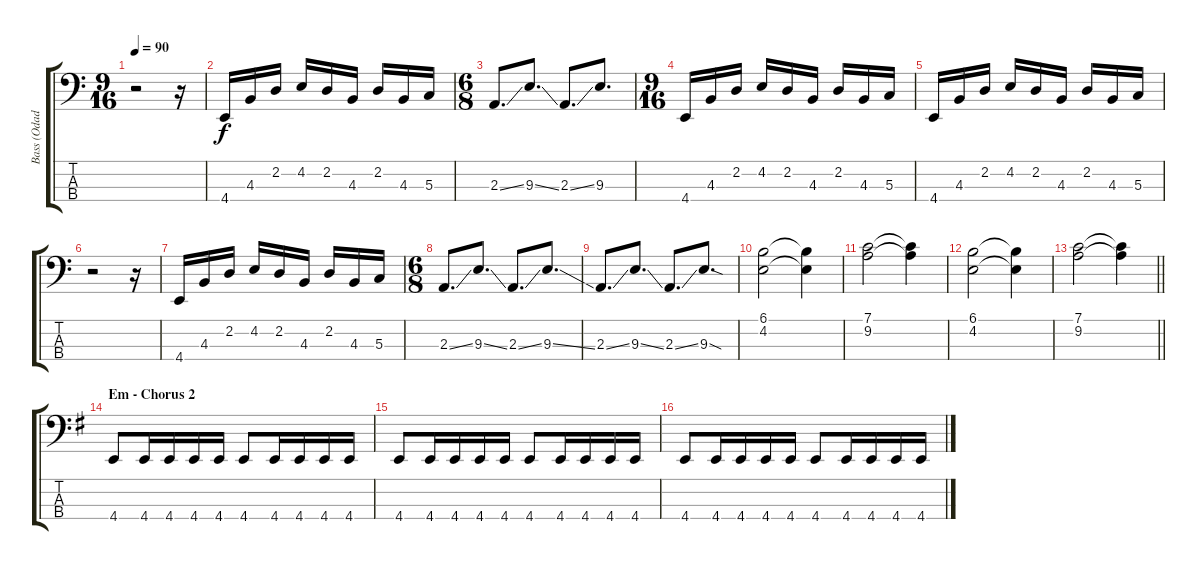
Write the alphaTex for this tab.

\track ("Bass (Odadjian)" "Bass (Odad") {instrument electricbasspick}
\staff {score tabs}
\tuning (F2 C2 G1 C1) {hide}
\ts (9 16)
\tempo 90
\clef f4
\ks aminor
r.2{dy f} r.16 |
4.4.16 4.3.16 2.2.16 4.2.16 2.2.16 4.3.16 2.2.16 4.3.16 5.3.16 |
\ts (6 8)
2.3{ss}.8{d} 9.3{ss}.8{d} 2.3{ss}.8{d} 9.3.8{d} |
\ts (9 16)
4.4.16 4.3.16 2.2.16 4.2.16 2.2.16 4.3.16 2.2.16 4.3.16 5.3.16 |
4.4.16 4.3.16 2.2.16 4.2.16 2.2.16 4.3.16 2.2.16 4.3.16 5.3.16 |
r.2 r.16 |
4.4.16 4.3.16 2.2.16 4.2.16 2.2.16 4.3.16 2.2.16 4.3.16 5.3.16 |
\ts (6 8)
2.3{ss}.8{d} 9.3{ss}.8{d} 2.3{ss}.8{d} 9.3{ss}.8{d} |
2.3{ss}.8{d} 9.3{ss}.8{d} 2.3{ss}.8{d} 9.3{sod}.8{d} |
(6.1 4.2).2 (6.1{t} 4.2{t}).4 |
(7.1 9.2).2 (7.1{t} 9.2{t}).4 |
(6.1 4.2).2 (6.1{t} 4.2{t}).4 |
\barLineRight lightlight
(7.1 9.2).2 (7.1{t} 9.2{t}).4 |
\section ("" "Em - Chorus 2")
\ks eminor
4.4.8 4.4.16 4.4.16 4.4.16 4.4.16 4.4.8 4.4.16 4.4.16 4.4.16 4.4.16 |
4.4.8 4.4.16 4.4.16 4.4.16 4.4.16 4.4.8 4.4.16 4.4.16 4.4.16 4.4.16 |
4.4.8 4.4.16 4.4.16 4.4.16 4.4.16 4.4.8 4.4.16 4.4.16 4.4.16 4.4.16
